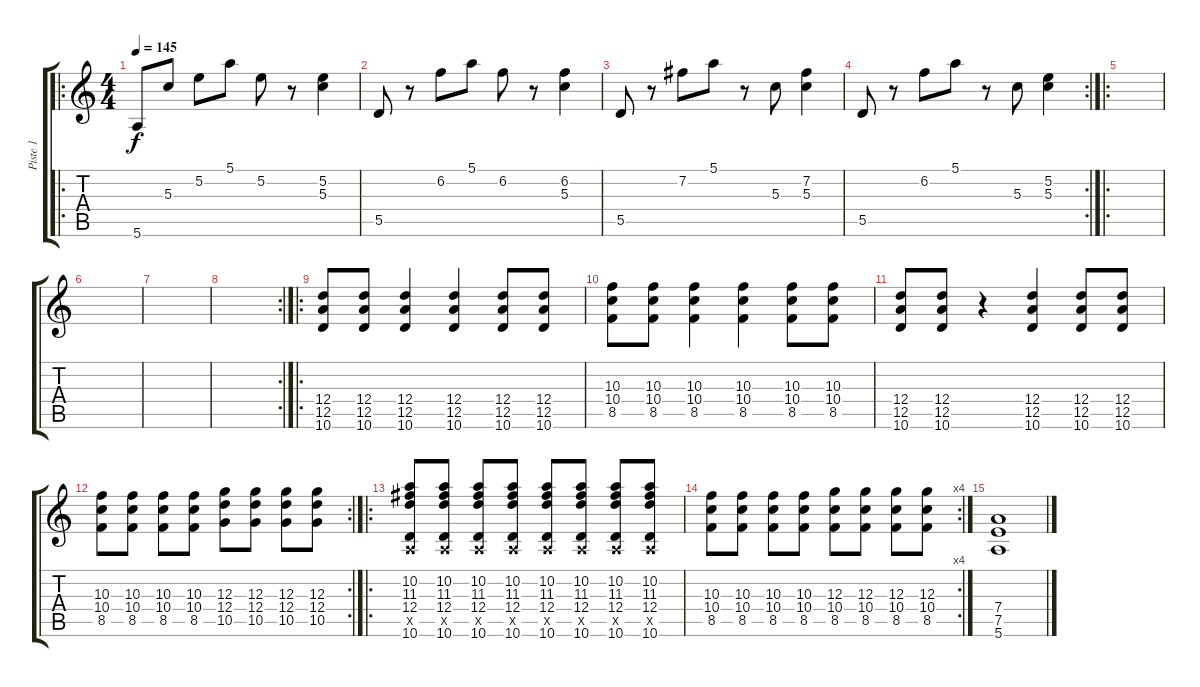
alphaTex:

\track ("Piste 1" "Piste 1") {instrument overdrivenguitar}
\staff {score tabs}
\tuning (E4 B3 G3 D3 A2 E2) {hide}
\ro
\ts (4 4)
\tempo 145
\clef g2
\ks c
5.6.8{dy f} 5.3.8 5.2.8 5.1.8 5.2.8 r.8 (5.2 5.3).4 |
5.5.8 r.8 6.2.8 5.1.8 6.2.8 r.8 (6.2 5.3).4 |
5.5.8 r.8 7.2.8 5.1.8 r.8 5.3.8 (7.2 5.3).4 |
\rc 2
5.5.8 r.8 6.2.8 5.1.8 r.8 5.3.8 (5.2 5.3).4 |
\ro
|
|
|
\rc 2
|
\ro
(12.4 12.5 10.6).8 (12.4 12.5 10.6).8 (12.4 12.5 10.6).4 (12.4 12.5 10.6).4 (12.4 12.5 10.6).8 (12.4 12.5 10.6).8 |
(10.3 10.4 8.5).8 (10.3 10.4 8.5).8 (10.3 10.4 8.5).4 (10.3 10.4 8.5).4 (10.3 10.4 8.5).8 (10.3 10.4 8.5).8 |
(12.4 12.5 10.6).8 (12.4 12.5 10.6).8 r.4 (12.4 12.5 10.6).4 (12.4 12.5 10.6).8 (12.4 12.5 10.6).8 |
\rc 2
(10.3 10.4 8.5).8 (10.3 10.4 8.5).8 (10.3 10.4 8.5).8 (10.3 10.4 8.5).8 (12.3 12.4 10.5).8 (12.3 12.4 10.5).8 (12.3 12.4 10.5).8 (12.3 12.4 10.5).8 |
\ro
(10.2 11.3 12.4 0.5{x} 10.6).8 (10.2 11.3 12.4 0.5{x} 10.6).8 (10.2 11.3 12.4 0.5{x} 10.6).8 (10.2 11.3 12.4 0.5{x} 10.6).8 (10.2 11.3 12.4 0.5{x} 10.6).8 (10.2 11.3 12.4 0.5{x} 10.6).8 (10.2 11.3 12.4 0.5{x} 10.6).8 (10.2 11.3 12.4 0.5{x} 10.6).8 |
\rc 4
(10.3 10.4 8.5).8 (10.3 10.4 8.5).8 (10.3 10.4 8.5).8 (10.3 10.4 8.5).8 (12.3 10.4 8.5).8 (12.3 10.4 8.5).8 (12.3 10.4 8.5).8 (12.3 10.4 8.5).8 |
(7.4 7.5 5.6).1
